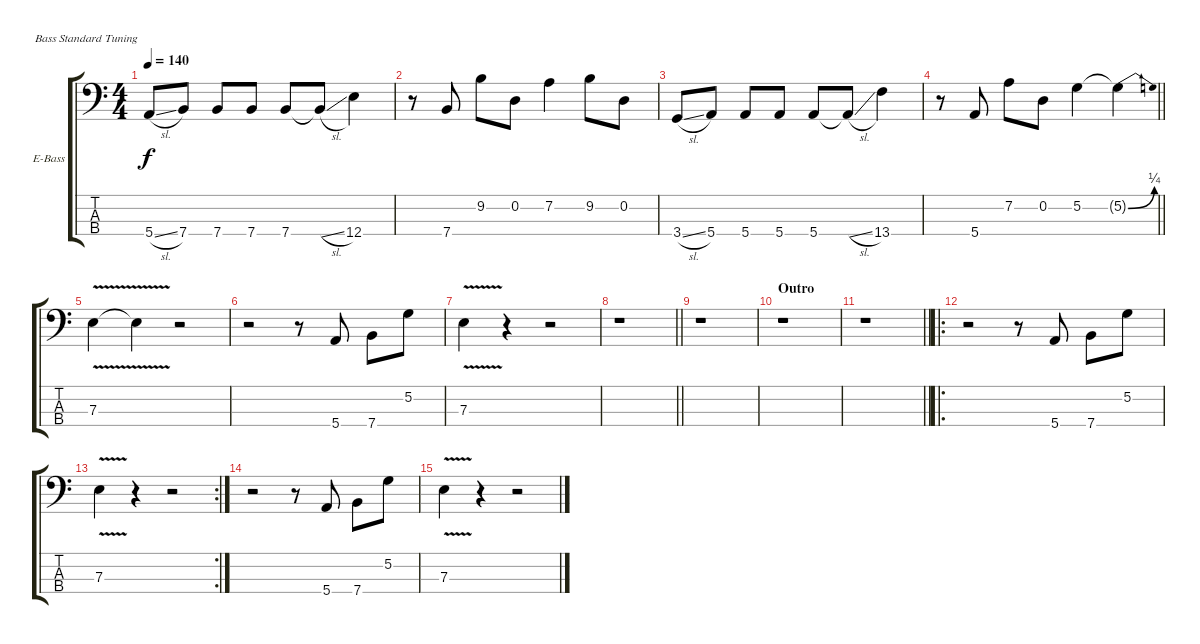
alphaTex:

\bracketExtendMode groupsimilarinstruments
\firstSystemTrackNameOrientation horizontal
\otherSystemsTrackNameOrientation horizontal
\track ("Bass" "E-Bass") {instrument electricbassfinger}
\staff {score tabs}
\tuning (G2 D2 A1 E1)
\ts (4 4)
\tempo 140
\clef f4
\ks c
5.4{sl}.8{dy f} 7.4.8 7.4.8 7.4.8 7.4.8 7.4{sl t}.8 12.4.4 |
r.8 7.4.8 9.2.8 0.2.8 7.2.4 9.2.8 0.2.8 |
3.4{sl}.8 5.4.8 5.4.8 5.4.8 5.4.8 5.4{sl t}.8 13.4.4 |
\barLineRight lightlight
r.8 5.4.8 7.2.8 0.2.8 5.2.4 5.2{be (bend 0 0 60 1) t}.4 |
7.3{v}.4 7.3{v t}.4 r.2 |
r.2 r.8 5.4.8 7.4.8 5.2.8 |
7.3{v}.4 r.4 r.2 |
\barLineRight lightlight
r.1 |
r.1 |
\section ("" "Outro")
r.1 |
\barLineRight lightlight
r.1 |
\ro
r.2 r.8 5.4.8 7.4.8 5.2.8 |
\rc 2
7.3{v}.4 r.4 r.2 |
r.2 r.8 5.4.8 7.4.8 5.2.8 |
7.3{v}.4 r.4 r.2
